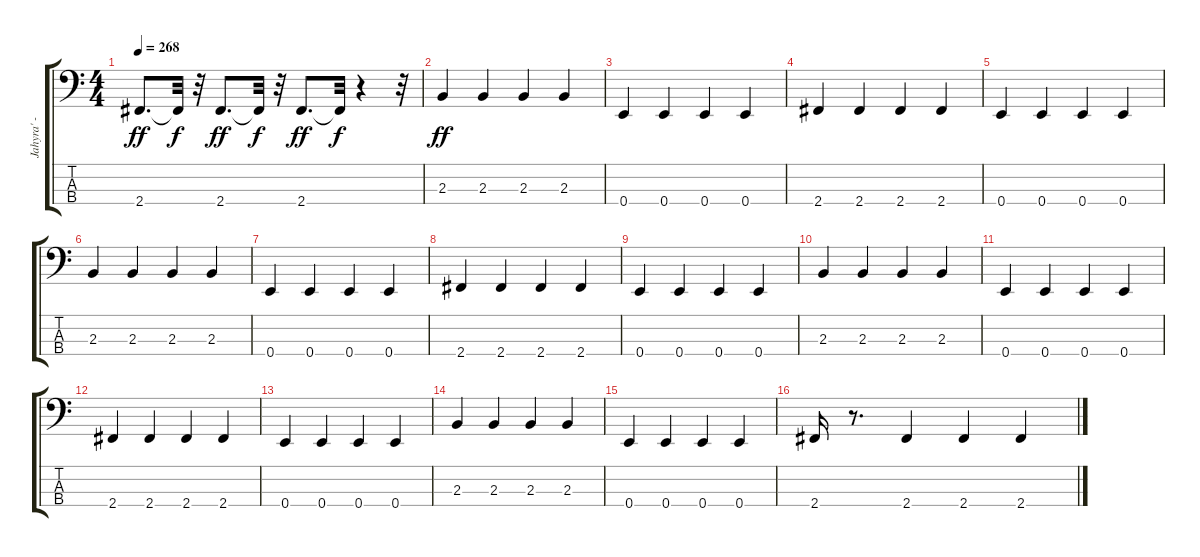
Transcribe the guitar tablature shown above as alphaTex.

\track ("Jahyra' - Basse" "Jahyra' - ") {instrument electricbassfinger}
\staff {score tabs}
\tuning (G2 D2 A1 E1) {hide}
\ts (4 4)
\tempo 268
\clef f4
\ks c
2.4.8{d dy ff} 2.4{t}.32{dy f} r.32 2.4.8{d dy ff} 2.4{t}.32{dy f} r.32 2.4.8{d dy ff} 2.4{t}.32{dy f} r.4 r.32 |
2.3.4{dy ff} 2.3.4 2.3.4 2.3.4 |
0.4.4 0.4.4 0.4.4 0.4.4 |
2.4.4 2.4.4 2.4.4 2.4.4 |
0.4.4 0.4.4 0.4.4 0.4.4 |
2.3.4 2.3.4 2.3.4 2.3.4 |
0.4.4 0.4.4 0.4.4 0.4.4 |
2.4.4 2.4.4 2.4.4 2.4.4 |
0.4.4 0.4.4 0.4.4 0.4.4 |
2.3.4 2.3.4 2.3.4 2.3.4 |
0.4.4 0.4.4 0.4.4 0.4.4 |
2.4.4 2.4.4 2.4.4 2.4.4 |
0.4.4 0.4.4 0.4.4 0.4.4 |
2.3.4 2.3.4 2.3.4 2.3.4 |
0.4.4 0.4.4 0.4.4 0.4.4 |
2.4.16 r.8{d} 2.4.4 2.4.4 2.4.4
